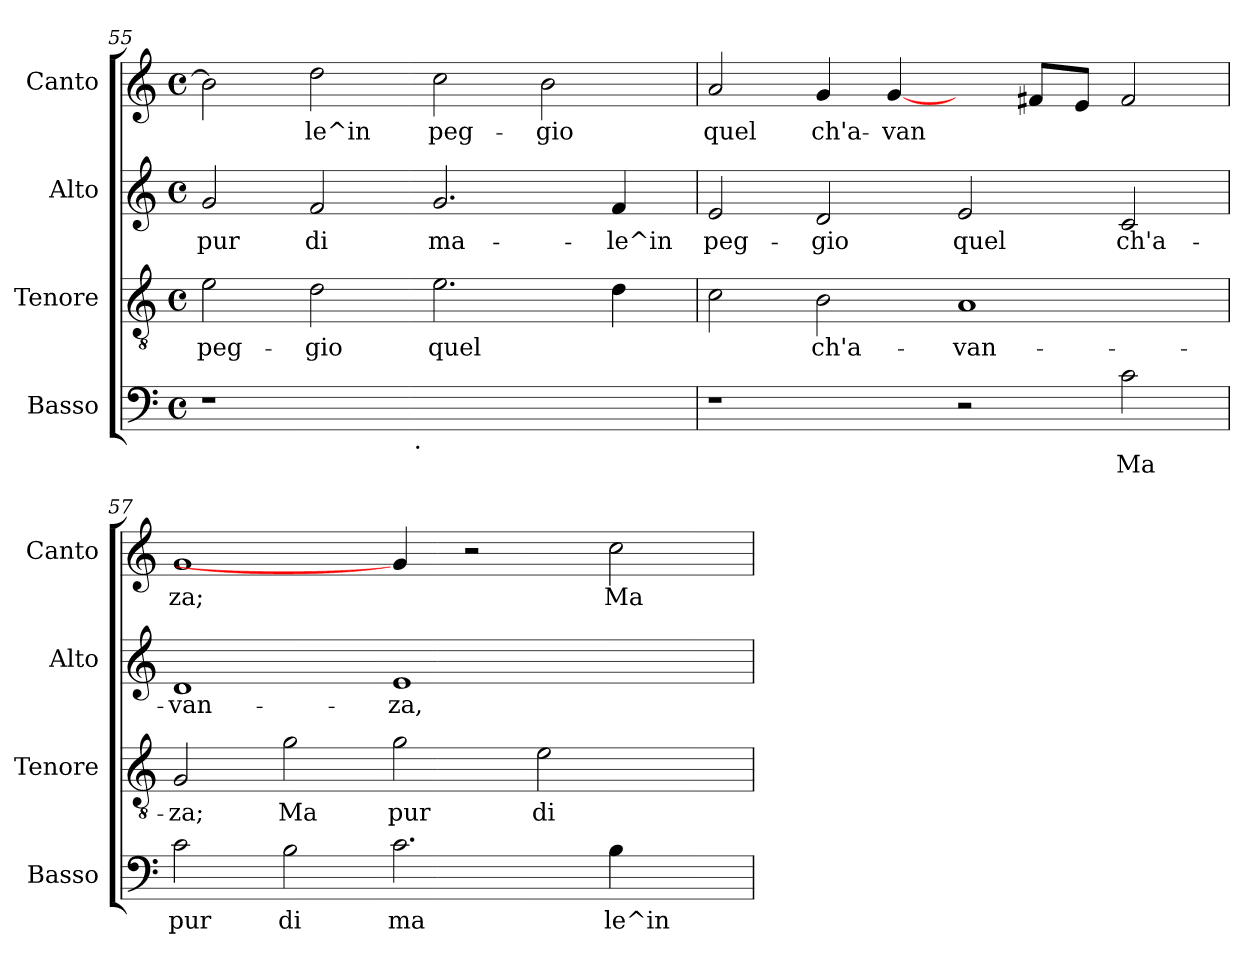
**kern	**text	**kern	**text	**kern	**text	**kern	**text
*part4	*part4	*part3	*part3	*part2	*part2	*part1	*part1
*staff4	*staff4	*staff3	*staff3	*staff2	*staff2	*staff1	*staff1
*I"Basso	*	*I"Tenore	*	*I"Alto	*	*I"Canto	*
*I'Basso	*	*I'Tenore	*	*I'Alto	*	*I'Canto	*
!!LO:PB:g=z
*clefF4	*	*clefGv2	*	*clefG2	*	*clefG2	*
*k[]	*	*k[]	*	*k[]	*	*k[]	*
*C:	*	*C:	*	*C:	*	*C:	*
*M4/4	*	*M4/4	*	*M4/4	*	*M4/4	*
*met(c)	*	*met(c)	*	*met(c)	*	*met(c)	*
=55	=55	=55	=55	=55	=55	=55	=55
!	!	!	!LO:LY:b:cj	!	!LO:LY:b:cj	!	!LO:LY:a:cj
*^	*	*	*	*	*	*	*
1r	2ryy	.	2e\	peg-	2g/	pur	2b\]	.
!	!	!	!	!LO:LY:b:cj	!	!LO:LY:b:cj	!	!LO:LY:a:cj
.	4...ryy	.	2d\	-gio	2f/	di	2dd\	le^in
!	!LO:TX:b:t=.	!	!	!	!	!	!	!
.	1ryy	.	.	.	.	.	.	.
!	!	!	!	!LO:LY:b:cj	!	!LO:LY:b:cj	!	!LO:LY:a:cj
1ryy	.	.	2.e\	quel	2.g/	ma-	2cc\	peg-
!	!	!	!	!	!	!	!	!LO:LY:a:cj
.	.	.	.	.	.	.	2b\	-gio
!	!	!	!	!LO:LY:b:cj	!	!LO:LY:b:cj	!	!
.	.	.	4d\	.	4f/	-le^in	.	.
.	32ryy	.	.	.	.	.	.	.
=56	=56	=56	=56	=56	=56	=56	=56	=56
!	!	!	!	!LO:LY:b:cj	!	!LO:LY:b:cj	!	!LO:LY:a:cj
*v	*v	*	*	*	*	*	*	*
1r	.	2c\	.	2e/	peg-	2a/	quel
!	!	!	!LO:LY:b:cj	!	!LO:LY:b:cj	!	!LO:LY:a:cj
.	.	2B\	ch'a-	2d/	-gio	4g/	ch'a-
!	!	!	!	!	!	!	!LO:LY:a:cj
.	.	.	.	.	.	[4g/	-van-
!	!	!	!LO:LY:b:cj	!	!LO:LY:b:cj	!	!
2r	.	1A	-van-	2e/	quel	4ryy	.
!	!	!	!	!	!	!	!LO:LY:a:cj
.	.	.	.	.	.	8f#/L	--
!	!	!	!	!	!	!	!LO:LY:a:cj
.	.	.	.	.	.	8e/J	--
!	!LO:LY:b:cj	!	!	!	!LO:LY:b:cj	!	!LO:LY:a:cj
2c\	Ma	.	.	2c/	ch'a-	2f#/	--
=57	=57	=57	=57	=57	=57	=57	=57
!	!LO:LY:b:cj	!	!LO:LY:b:cj	!	!LO:LY:b:cj	!	!LO:LY:a:cj
2c\	pur	2G/	-za;	1d	-van-	1g	-za;
!	!LO:LY:b:cj	!	!LO:LY:b:cj	!	!	!	!
2B\	di	2g\	Ma	.	.	.	.
!	!LO:LY:b:cj	!	!LO:LY:b:cj	!	!LO:LY:b:cj	!	!
2.c\	ma	2g\	pur	1e	-za,	4g/]	.
.	.	.	.	.	.	2r	.
!	!	!	!LO:LY:b:cj	!	!	!	!
.	.	2e\	di	.	.	.	.
!	!LO:LY:b:cj	!	!	!	!	!	!LO:LY:a:cj
4B\	le^in	.	.	.	.	2cc\	Ma
4ryy	.	4ryy	.	4ryy	.	.	.
=	=	=	=	=	=	=	=
*-	*-	*-	*-	*-	*-	*-	*-
